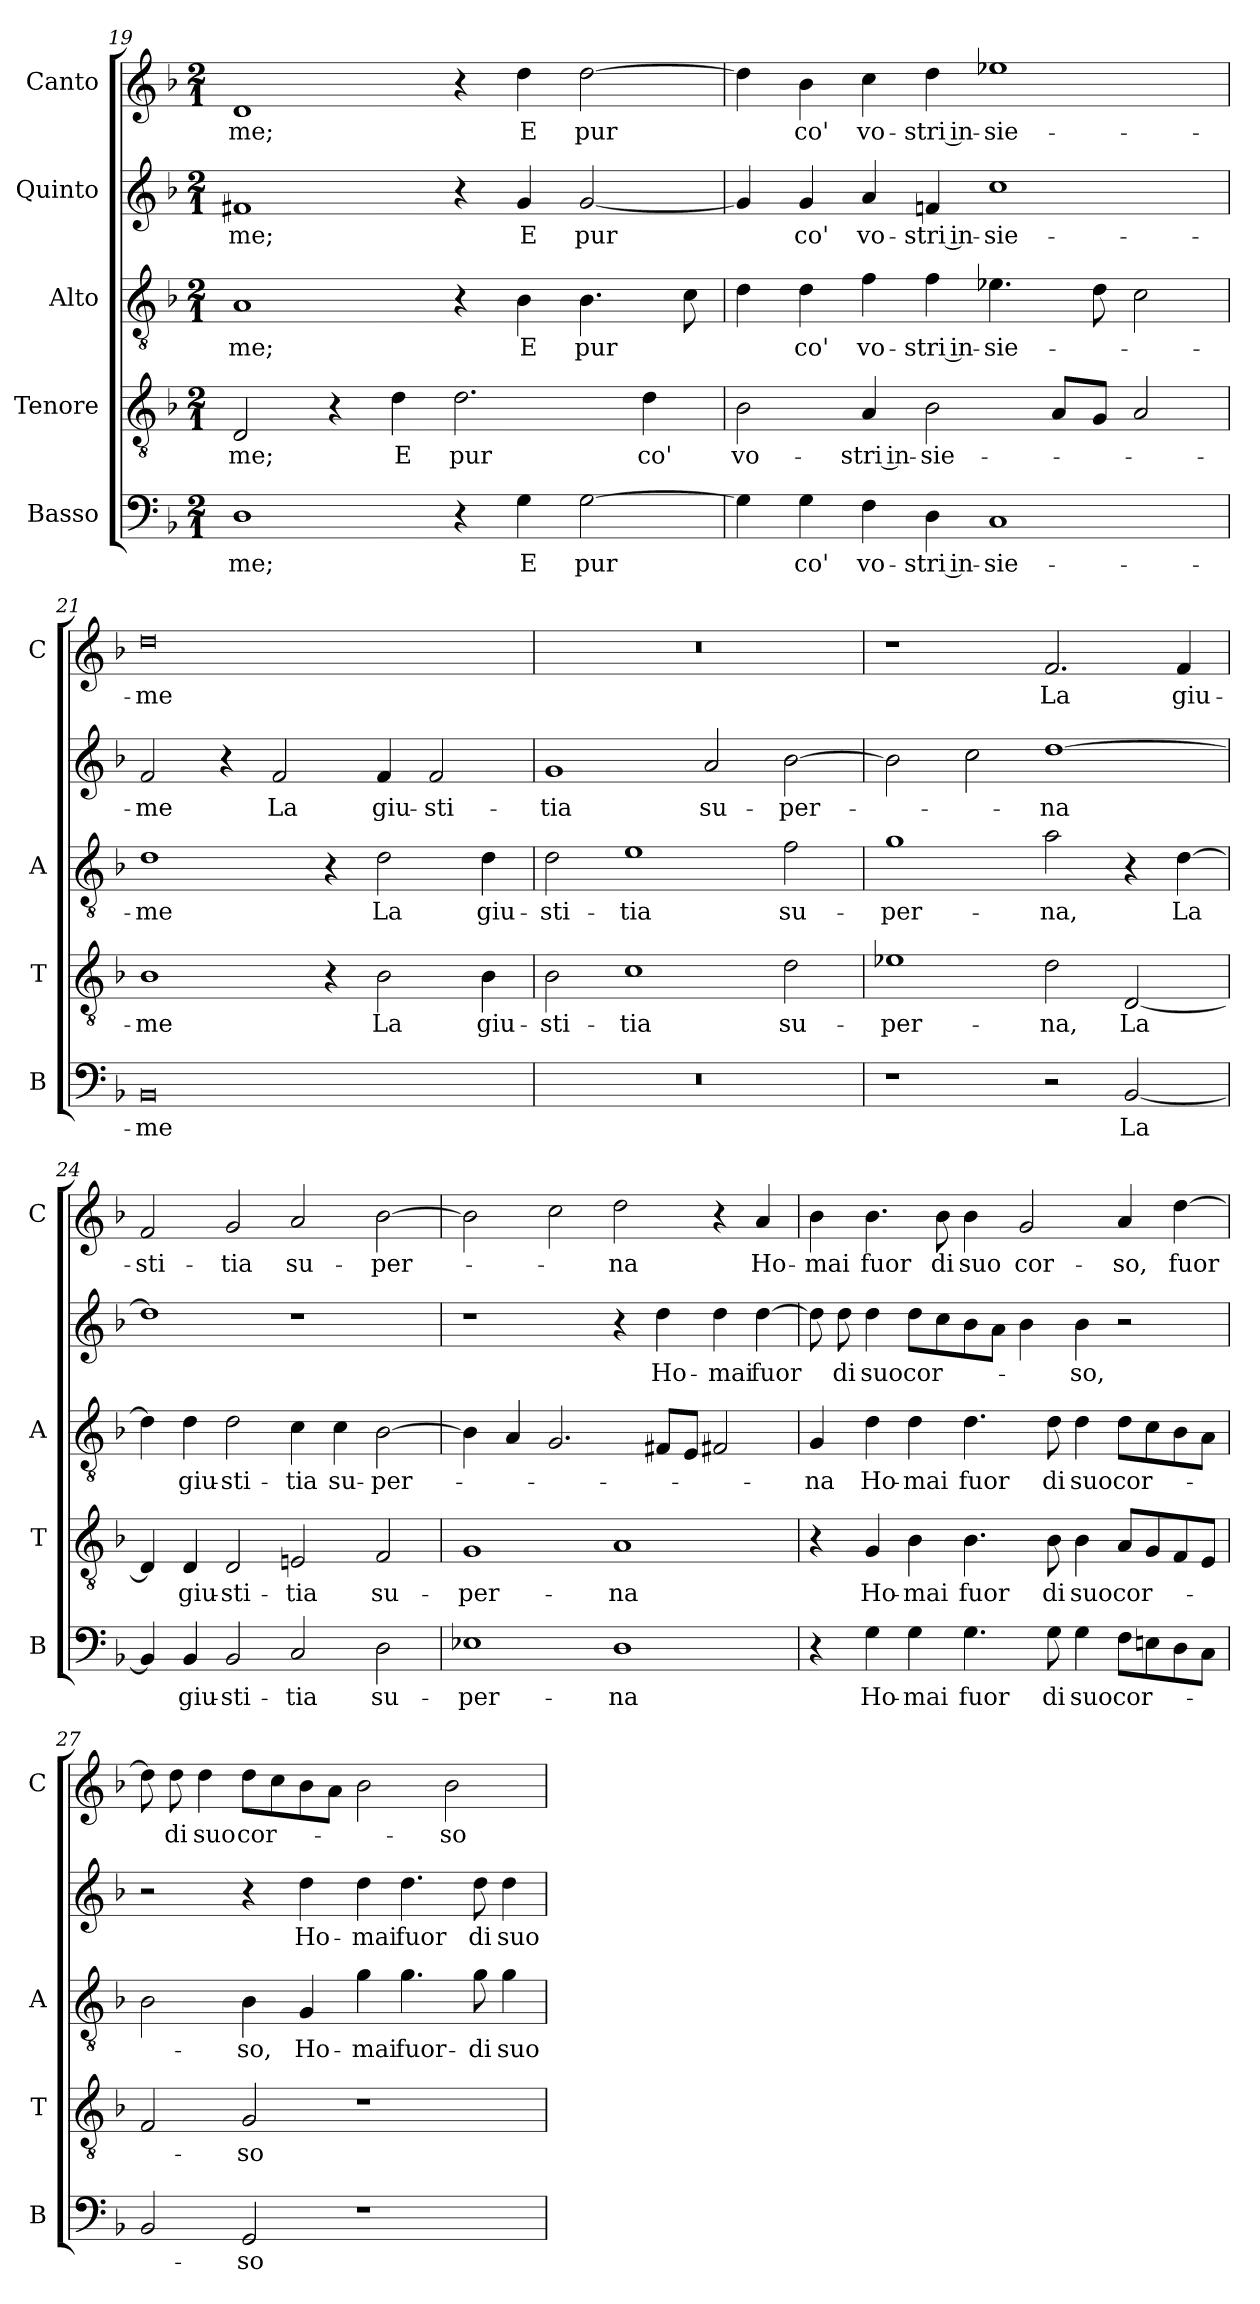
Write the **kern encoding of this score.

**kern	**text	**kern	**text	**kern	**text	**kern	**text	**kern	**text
*part5	*part5	*part4	*part4	*part3	*part3	*part2	*part2	*part1	*part1
*staff5	*staff5	*staff4	*staff4	*staff3	*staff3	*staff2	*staff2	*staff1	*staff1
*I"Basso	*	*I"Tenore	*	*I"Alto	*	*I"Quinto	*	*I"Canto	*
*I'B	*	*I'T	*	*I'A	*	*	*	*I'C	*
*clefF4	*	*clefGv2	*	*clefGv2	*	*clefG2	*	*clefG2	*
*k[b-]	*	*k[b-]	*	*k[b-]	*	*k[b-]	*	*k[b-]	*
*F:	*	*F:	*	*F:	*	*F:	*	*F:	*
*M2/1	*	*M2/1	*	*M2/1	*	*M2/1	*	*M2/1	*
=19	=19	=19	=19	=19	=19	=19	=19	=19	=19
1D	-me;	2D	-me;	1A	-me;	1f#X	-me;	1d	-me;
.	.	4r	.	.	.	.	.	.	.
.	.	4d	E	.	.	.	.	.	.
4r	.	2.d	pur	4r	.	4r	.	4r	.
4G	E	.	.	4B-	E	4g	E	4dd	E
[2G	pur	.	.	4.B-	pur	[2g	pur	[2dd	pur
.	.	4d	co'	.	.	.	.	.	.
.	.	.	.	8c	.	.	.	.	.
=20	=20	=20	=20	=20	=20	=20	=20	=20	=20
4G]	.	2B-	vo-	4d	.	4g]	.	4dd]	.
4G	co'	.	.	4d	co'	4g	co'	4b-	co'
4F	vo-	4A	-stri in-	4f	vo-	4a	vo-	4cc	vo-
4D	-stri in-	2B-	-sie-	4f	-stri in-	4fn	-stri in-	4dd	-stri in-
1C	-sie-	.	.	4.e-X	-sie-	1cc	-sie-	1ee-X	-sie-
.	.	8AL	.	.	.	.	.	.	.
.	.	8GJ	.	8d	.	.	.	.	.
.	.	2A	.	2c	.	.	.	.	.
=21	=21	=21	=21	=21	=21	=21	=21	=21	=21
0BB-	-me	1B-	-me	1d	-me	2f	-me	0dd	-me
.	.	.	.	.	.	4r	.	.	.
.	.	.	.	.	.	2f	La	.	.
.	.	4r	.	4r	.	.	.	.	.
.	.	2B-	La	2d	La	4f	giu-	.	.
.	.	.	.	.	.	2f	-sti-	.	.
.	.	4B-	giu-	4d	giu-	.	.	.	.
=22	=22	=22	=22	=22	=22	=22	=22	=22	=22
0r	.	2B-	-sti-	2d	-sti-	1g	-tia	0r	.
.	.	1c	-tia	1e	-tia	.	.	.	.
.	.	.	.	.	.	2a	su-	.	.
.	.	2d	su-	2f	su-	[2b-	-per-	.	.
=23	=23	=23	=23	=23	=23	=23	=23	=23	=23
1r	.	1e-X	-per-	1g	-per-	2b-]	.	1r	.
.	.	.	.	.	.	2cc	.	.	.
2r	.	2d	-na,	2a	-na,	[1dd	-na	2.f	La
[2BB-	La	[2D	La	4r	.	.	.	.	.
.	.	.	.	[4d	La	.	.	4f	giu-
=24	=24	=24	=24	=24	=24	=24	=24	=24	=24
4BB-]	.	4D]	.	4d]	.	1dd]	.	2f	-sti-
4BB-	giu-	4D	giu-	4d	giu-	.	.	.	.
2BB-	-sti-	2D	-sti-	2d	-sti-	.	.	2g	-tia
2C	-tia	2En	-tia	4c	-tia	1r	.	2a	su-
.	.	.	.	4c	su-	.	.	.	.
2D	su-	2F	su-	[2B-	-per-	.	.	[2b-	-per-
=25	=25	=25	=25	=25	=25	=25	=25	=25	=25
1E-X	-per-	1G	-per-	4B-]	.	1r	.	2b-]	.
.	.	.	.	4A	.	.	.	.	.
.	.	.	.	2.G	.	.	.	2cc	.
1D	-na	1A	-na	.	.	4r	.	2dd	-na
.	.	.	.	8F#XL	.	4dd	Ho-	.	.
.	.	.	.	8EJ	.	.	.	.	.
.	.	.	.	2F#X	.	4dd	-mai	4r	.
.	.	.	.	.	.	[4dd	fuor	4a	Ho-
=26	=26	=26	=26	=26	=26	=26	=26	=26	=26
4r	.	4r	.	4G	-na	8dd]	.	4b-	-mai
.	.	.	.	.	.	8dd	di	.	.
4G	Ho-	4G	Ho-	4d	Ho-	4dd	suo	4.b-	fuor
4G	-mai	4B-	-mai	4d	-mai	8ddL	cor-	.	.
.	.	.	.	.	.	8cc	.	8b-	di
4.G	fuor	4.B-	fuor	4.d	fuor	8b-	.	4b-	suo
.	.	.	.	.	.	8aJ	.	.	.
.	.	.	.	.	.	4b-	.	2g	cor-
8G	di	8B-	di	8d	di	.	.	.	.
4G	suo	4B-	suo	4d	suo	4b-	-so,	.	.
8FL	cor-	8AL	cor-	8dL	cor-	2r	.	4a	-so,
8En	.	8G	.	8c	.	.	.	.	.
8D	.	8F	.	8B-	.	.	.	[4dd	fuor
8CJ	.	8EJ	.	8AJ	.	.	.	.	.
=27	=27	=27	=27	=27	=27	=27	=27	=27	=27
2BB-	.	2F	.	2B-	.	2r	.	8dd]	.
.	.	.	.	.	.	.	.	8dd	di
.	.	.	.	.	.	.	.	4dd	suo
2GG	-so	2G	-so	4B-	-so,	4r	.	8ddL	cor-
.	.	.	.	.	.	.	.	8cc	.
.	.	.	.	4G	Ho-	4dd	Ho-	8b-	.
.	.	.	.	.	.	.	.	8aJ	.
1r	.	1r	.	4g	-mai	4dd	-mai	2b-	.
.	.	.	.	4.g	fuor-	4.dd	fuor	.	.
.	.	.	.	.	.	.	.	2b-	-so
.	.	.	.	8g	-di	8dd	di	.	.
.	.	.	.	4g	suo	4dd	suo	.	.
=	=	=	=	=	=	=	=	=	=
*-	*-	*-	*-	*-	*-	*-	*-	*-	*-
